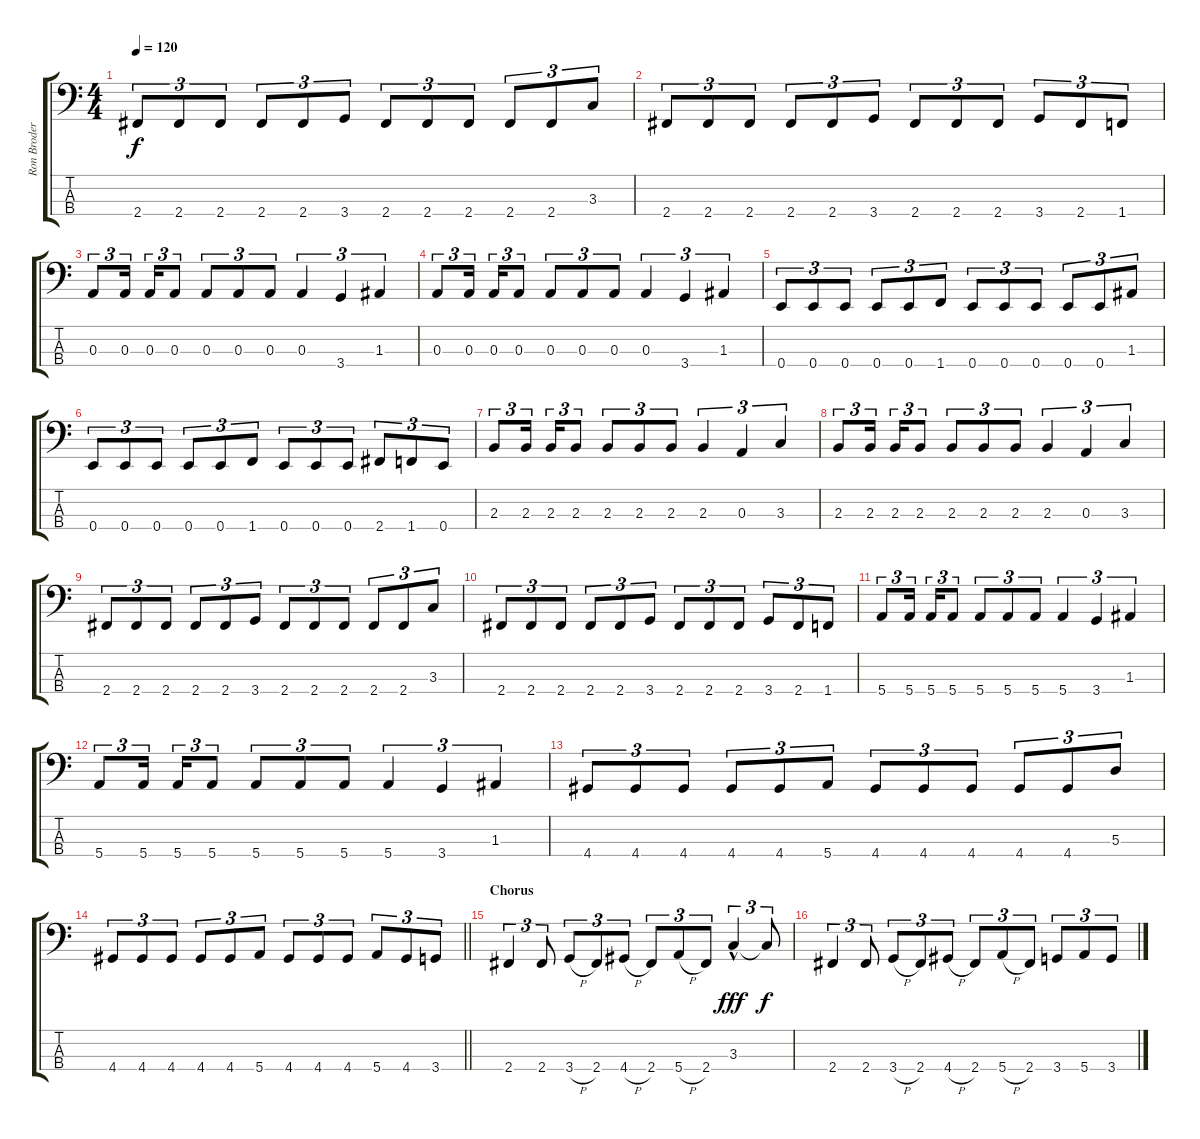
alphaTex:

\track ("Ron Broder" "Ron Broder") {instrument electricbasspick}
\staff {score tabs}
\tuning (G2 D2 A1 E1) {hide}
\ts (4 4)
\tempo 120
\clef f4
\ks c
2.4.8{tu (3 2) dy f} 2.4.8{tu (3 2)} 2.4.8{tu (3 2)} 2.4.8{tu (3 2)} 2.4.8{tu (3 2)} 3.4.8{tu (3 2)} 2.4.8{tu (3 2)} 2.4.8{tu (3 2)} 2.4.8{tu (3 2)} 2.4.8{tu (3 2)} 2.4.8{tu (3 2)} 3.3.8{tu (3 2)} |
2.4.8{tu (3 2)} 2.4.8{tu (3 2)} 2.4.8{tu (3 2)} 2.4.8{tu (3 2)} 2.4.8{tu (3 2)} 3.4.8{tu (3 2)} 2.4.8{tu (3 2)} 2.4.8{tu (3 2)} 2.4.8{tu (3 2)} 3.4.8{tu (3 2)} 2.4.8{tu (3 2)} 1.4.8{tu (3 2)} |
0.3.8{tu (3 2)} 0.3.16{tu (3 2) beam splitsecondary} 0.3.16{tu (3 2)} 0.3.8{tu (3 2)} 0.3.8{tu (3 2)} 0.3.8{tu (3 2)} 0.3.8{tu (3 2)} 0.3.4{tu (3 2)} 3.4.4{tu (3 2)} 1.3.4{tu (3 2)} |
0.3.8{tu (3 2)} 0.3.16{tu (3 2) beam splitsecondary} 0.3.16{tu (3 2)} 0.3.8{tu (3 2)} 0.3.8{tu (3 2)} 0.3.8{tu (3 2)} 0.3.8{tu (3 2)} 0.3.4{tu (3 2)} 3.4.4{tu (3 2)} 1.3.4{tu (3 2)} |
0.4.8{tu (3 2)} 0.4.8{tu (3 2)} 0.4.8{tu (3 2)} 0.4.8{tu (3 2)} 0.4.8{tu (3 2)} 1.4.8{tu (3 2)} 0.4.8{tu (3 2)} 0.4.8{tu (3 2)} 0.4.8{tu (3 2)} 0.4.8{tu (3 2)} 0.4.8{tu (3 2)} 1.3.8{tu (3 2)} |
0.4.8{tu (3 2)} 0.4.8{tu (3 2)} 0.4.8{tu (3 2)} 0.4.8{tu (3 2)} 0.4.8{tu (3 2)} 1.4.8{tu (3 2)} 0.4.8{tu (3 2)} 0.4.8{tu (3 2)} 0.4.8{tu (3 2)} 2.4.8{tu (3 2)} 1.4.8{tu (3 2)} 0.4.8{tu (3 2)} |
2.3.8{tu (3 2)} 2.3.16{tu (3 2) beam splitsecondary} 2.3.16{tu (3 2)} 2.3.8{tu (3 2)} 2.3.8{tu (3 2)} 2.3.8{tu (3 2)} 2.3.8{tu (3 2)} 2.3.4{tu (3 2)} 0.3.4{tu (3 2)} 3.3.4{tu (3 2)} |
2.3.8{tu (3 2)} 2.3.16{tu (3 2) beam splitsecondary} 2.3.16{tu (3 2)} 2.3.8{tu (3 2)} 2.3.8{tu (3 2)} 2.3.8{tu (3 2)} 2.3.8{tu (3 2)} 2.3.4{tu (3 2)} 0.3.4{tu (3 2)} 3.3.4{tu (3 2)} |
2.4.8{tu (3 2)} 2.4.8{tu (3 2)} 2.4.8{tu (3 2)} 2.4.8{tu (3 2)} 2.4.8{tu (3 2)} 3.4.8{tu (3 2)} 2.4.8{tu (3 2)} 2.4.8{tu (3 2)} 2.4.8{tu (3 2)} 2.4.8{tu (3 2)} 2.4.8{tu (3 2)} 3.3.8{tu (3 2)} |
2.4.8{tu (3 2)} 2.4.8{tu (3 2)} 2.4.8{tu (3 2)} 2.4.8{tu (3 2)} 2.4.8{tu (3 2)} 3.4.8{tu (3 2)} 2.4.8{tu (3 2)} 2.4.8{tu (3 2)} 2.4.8{tu (3 2)} 3.4.8{tu (3 2)} 2.4.8{tu (3 2)} 1.4.8{tu (3 2)} |
5.4.8{tu (3 2)} 5.4.16{tu (3 2) beam splitsecondary} 5.4.16{tu (3 2)} 5.4.8{tu (3 2)} 5.4.8{tu (3 2)} 5.4.8{tu (3 2)} 5.4.8{tu (3 2)} 5.4.4{tu (3 2)} 3.4.4{tu (3 2)} 1.3.4{tu (3 2)} |
5.4.8{tu (3 2)} 5.4.16{tu (3 2) beam splitsecondary} 5.4.16{tu (3 2)} 5.4.8{tu (3 2)} 5.4.8{tu (3 2)} 5.4.8{tu (3 2)} 5.4.8{tu (3 2)} 5.4.4{tu (3 2)} 3.4.4{tu (3 2)} 1.3.4{tu (3 2)} |
4.4.8{tu (3 2)} 4.4.8{tu (3 2)} 4.4.8{tu (3 2)} 4.4.8{tu (3 2)} 4.4.8{tu (3 2)} 5.4.8{tu (3 2)} 4.4.8{tu (3 2)} 4.4.8{tu (3 2)} 4.4.8{tu (3 2)} 4.4.8{tu (3 2)} 4.4.8{tu (3 2)} 5.3.8{tu (3 2)} |
\barLineRight lightlight
4.4.8{tu (3 2)} 4.4.8{tu (3 2)} 4.4.8{tu (3 2)} 4.4.8{tu (3 2)} 4.4.8{tu (3 2)} 5.4.8{tu (3 2)} 4.4.8{tu (3 2)} 4.4.8{tu (3 2)} 4.4.8{tu (3 2)} 5.4.8{tu (3 2)} 4.4.8{tu (3 2)} 3.4.8{tu (3 2)} |
\section ("" "Chorus")
2.4.4{tu (3 2)} 2.4.8{tu (3 2)} 3.4{h}.8{tu (3 2)} 2.4.8{tu (3 2)} 4.4{h}.8{tu (3 2)} 2.4.8{tu (3 2)} 5.4{h}.8{tu (3 2)} 2.4.8{tu (3 2)} 3.3{hac}.4{tu (3 2) dy fff} 3.3{t}.8{tu (3 2) dy f} |
2.4.4{tu (3 2)} 2.4.8{tu (3 2)} 3.4{h}.8{tu (3 2)} 2.4.8{tu (3 2)} 4.4{h}.8{tu (3 2)} 2.4.8{tu (3 2)} 5.4{h}.8{tu (3 2)} 2.4.8{tu (3 2)} 3.4.8{tu (3 2)} 5.4.8{tu (3 2)} 3.4.8{tu (3 2)}
